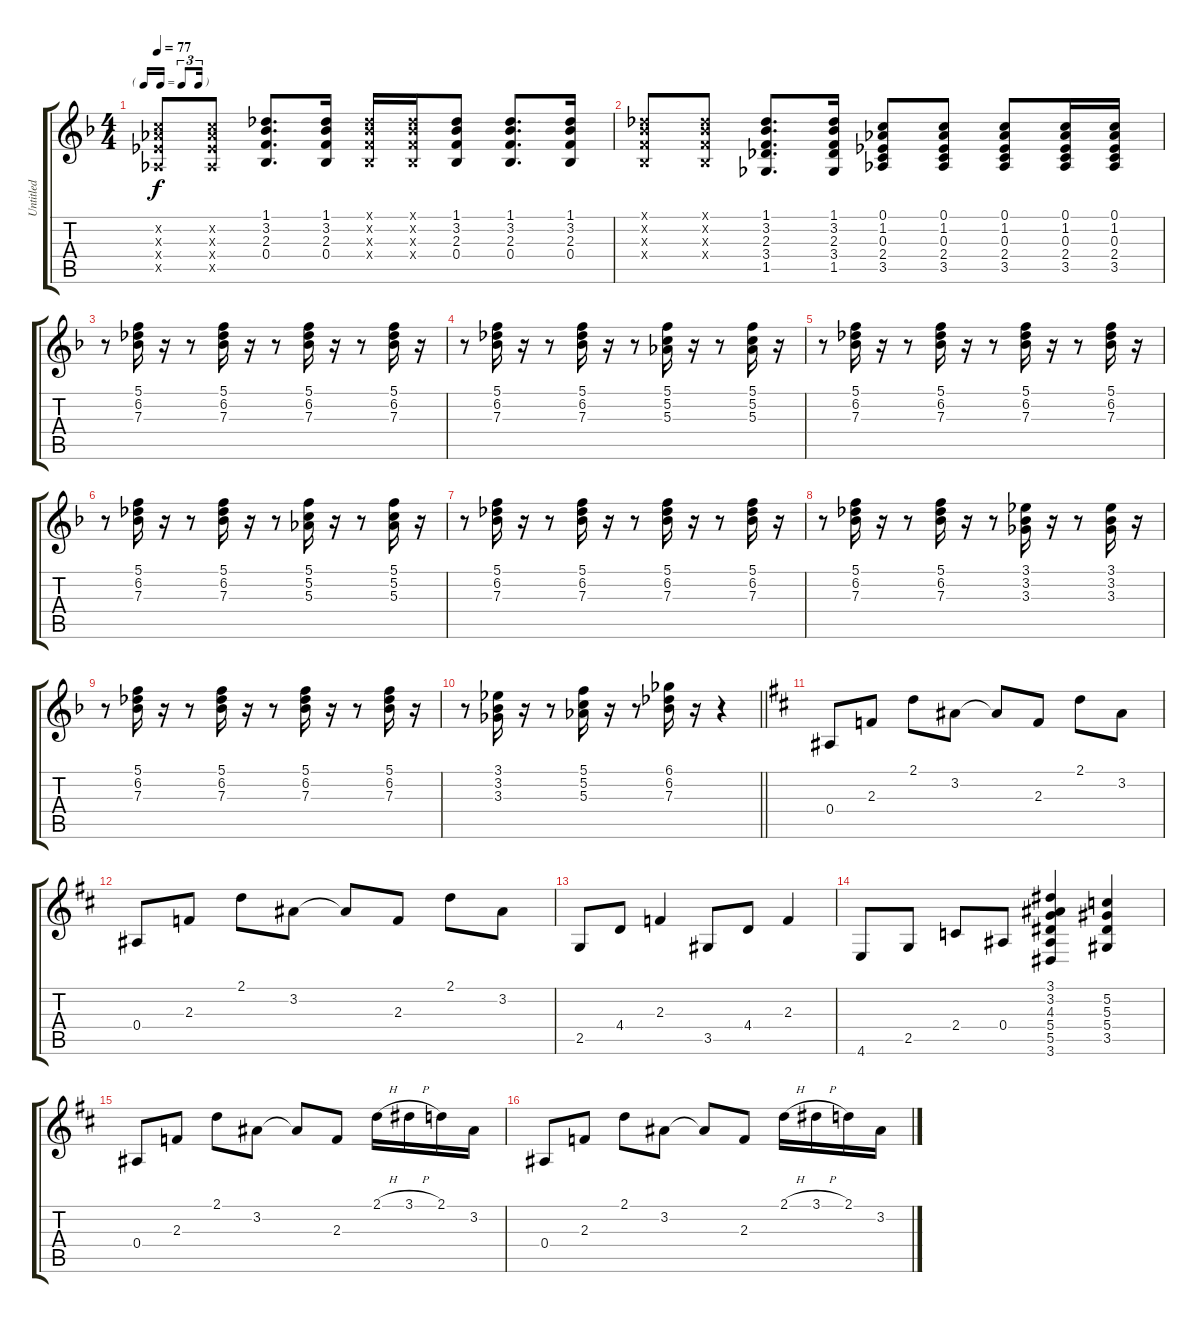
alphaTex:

\track ("Untitled" "Untitled") {instrument distortionguitar}
\staff {score tabs}
\tuning (C4 G3 Eb3 Bb2 F2 C2) {hide}
\ts (4 4)
\tf triplet16th
\section ("" " ")
\tempo 77
\clef g2
\ks f
(5.2{x} 5.3{x} 5.4{x} 3.5{x}).8{dy f} (5.2{x} 5.3{x} 5.4{x} 3.5{x}).8 (1.1 3.2 2.3 0.4).8{d} (1.1 3.2 2.3 0.4).16 (1.1{x} 3.2{x} 2.3{x} 0.4{x}).16 (1.1{x} 3.2{x} 2.3{x} 0.4{x}).16 (1.1 3.2 2.3 0.4).8 (1.1 3.2 2.3 0.4).8{d} (1.1 3.2 2.3 0.4).16 |
(1.1{x} 3.2{x} 2.3{x} 0.4{x}).8 (1.1{x} 3.2{x} 2.3{x} 0.4{x}).8 (1.1 3.2 2.3 3.4 1.5).8{d} (1.1 3.2 2.3 3.4 1.5).16 (0.1 1.2 0.3 2.4 3.5).8 (0.1 1.2 0.3 2.4 3.5).8 (0.1 1.2 0.3 2.4 3.5).8 (0.1 1.2 0.3 2.4 3.5).16 (0.1 1.2 0.3 2.4 3.5).16 |
r.8 (5.1 6.2 7.3).16 r.16 r.8 (5.1 6.2 7.3).16 r.16 r.8 (5.1 6.2 7.3).16 r.16 r.8 (5.1 6.2 7.3).16 r.16 |
r.8 (5.1 6.2 7.3).16 r.16 r.8 (5.1 6.2 7.3).16 r.16 r.8 (5.1 5.2 5.3).16 r.16 r.8 (5.1 5.2 5.3).16 r.16 |
r.8 (5.1 6.2 7.3).16 r.16 r.8 (5.1 6.2 7.3).16 r.16 r.8 (5.1 6.2 7.3).16 r.16 r.8 (5.1 6.2 7.3).16 r.16 |
r.8 (5.1 6.2 7.3).16 r.16 r.8 (5.1 6.2 7.3).16 r.16 r.8 (5.1 5.2 5.3).16 r.16 r.8 (5.1 5.2 5.3).16 r.16 |
r.8 (5.1 6.2 7.3).16 r.16 r.8 (5.1 6.2 7.3).16 r.16 r.8 (5.1 6.2 7.3).16 r.16 r.8 (5.1 6.2 7.3).16 r.16 |
r.8 (5.1 6.2 7.3).16 r.16 r.8 (5.1 6.2 7.3).16 r.16 r.8 (3.1 3.2 3.3).16 r.16 r.8 (3.1 3.2 3.3).16 r.16 |
r.8 (5.1 6.2 7.3).16 r.16 r.8 (5.1 6.2 7.3).16 r.16 r.8 (5.1 6.2 7.3).16 r.16 r.8 (5.1 6.2 7.3).16 r.16 |
\barLineRight lightlight
r.8 (3.1 3.2 3.3).16 r.16 r.8 (5.1 5.2 5.3).16 r.16 r.8 (6.1 6.2 7.3).16 r.16 r.4 |
\section ("" " ")
\ks d
0.4.8 2.3.8 2.1.8 3.2.8 3.2{t}.8 2.3.8 2.1.8 3.2.8 |
0.4.8 2.3.8 2.1.8 3.2.8 3.2{t}.8 2.3.8 2.1.8 3.2.8 |
2.5.8 4.4.8 2.3.4 3.5.8 4.4.8 2.3.4 |
4.6.8 2.5.8 2.4.8 0.4.8 (3.1 3.2 4.3 5.4 5.5 3.6).4 (5.2 5.3 5.4 3.5).4 |
0.4.8 2.3.8 2.1.8 3.2.8 3.2{t}.8 2.3.8 2.1{h}.16 3.1{h}.16 2.1.16 3.2.16 |
0.4.8 2.3.8 2.1.8 3.2.8 3.2{t}.8 2.3.8 2.1{h}.16 3.1{h}.16 2.1.16 3.2.16
